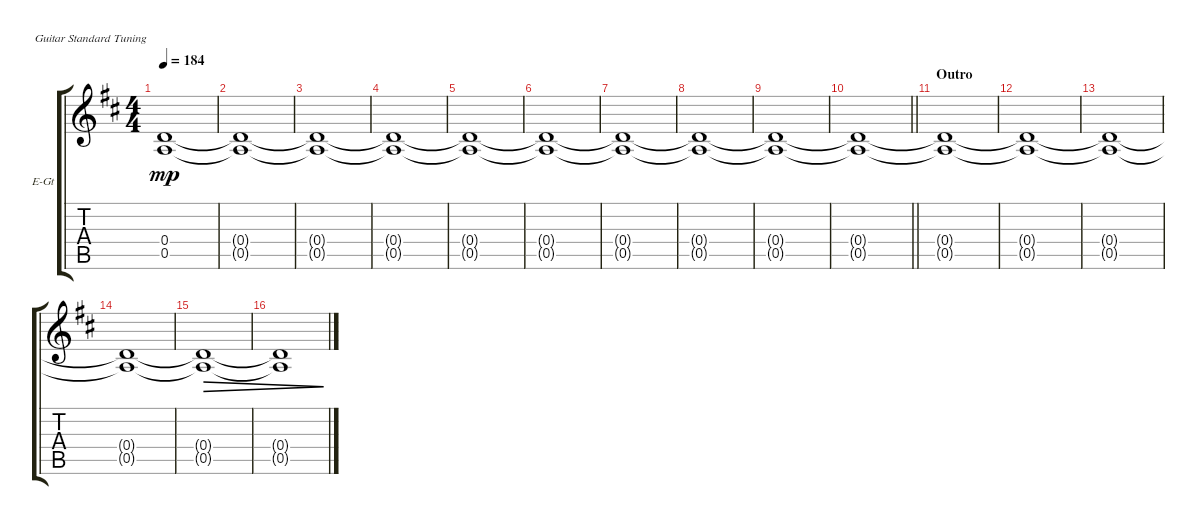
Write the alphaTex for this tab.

\defaultSystemsLayout 4
\bracketExtendMode groupsimilarinstruments
\firstSystemTrackNameOrientation horizontal
\otherSystemsTrackNameOrientation horizontal
\track ("Guitar 7" "E-Gt") {instrument distortionguitar}
\staff {score tabs}
\tuning (E4 B3 G3 D3 A2 E2)
\ts (4 4)
\tempo 184
\clef g2
\ks d
(0.4{t} 0.5{t}).1{dy mp} |
(0.5{t} 0.4{t}).1 |
(0.5{t} 0.4{t}).1 |
(0.5{t} 0.4{t}).1 |
(0.4{t} 0.5{t}).1 |
(0.5{t} 0.4{t}).1 |
(0.5{t} 0.4{t}).1 |
(0.5{t} 0.4{t}).1 |
(0.5{t} 0.4{t}).1 |
\barLineRight lightlight
(0.5{t} 0.4{t}).1 |
\section ("" "Outro")
(0.4{t} 0.5{t}).1 |
(0.4{t} 0.5{t}).1 |
(0.4{t} 0.5{t}).1 |
(0.4{t} 0.5{t}).1 |
(0.4{t} 0.5{t}).1{dec} |
(0.4{t} 0.5{t}).1{dec}
